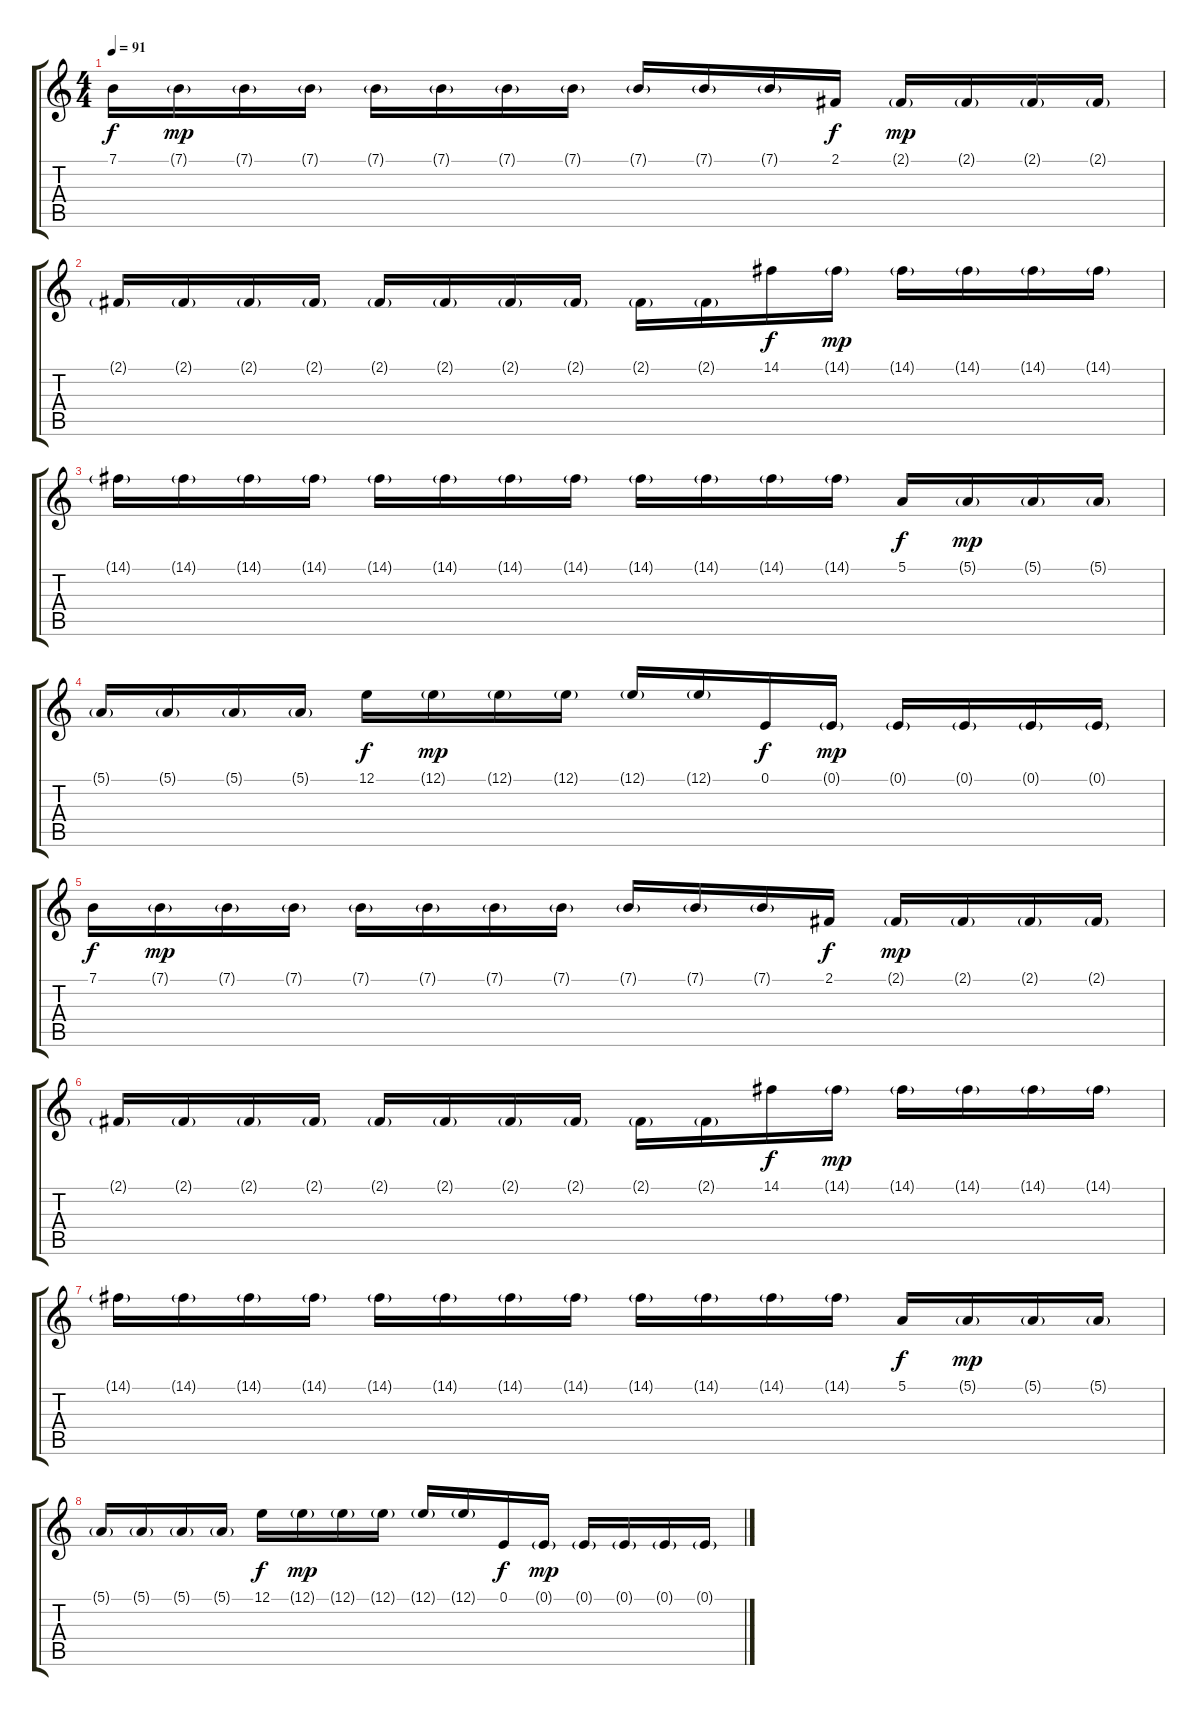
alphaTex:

\track "" {instrument electricgrandpiano}
\staff {score tabs}
\tuning (E4 B3 G3 D3 A2 E2) {hide}
\ts (4 4)
\tempo 91
\clef g2
\ks c
7.1.16{dy f volume 5} 7.1{g}.16{dy mp} 7.1{g}.16 7.1{g}.16 7.1{g}.16 7.1{g}.16 7.1{g}.16 7.1{g}.16 7.1{g}.16 7.1{g}.16 7.1{g}.16 2.1.16{dy f} 2.1{g}.16{dy mp} 2.1{g}.16 2.1{g}.16 2.1{g}.16 |
2.1{g}.16 2.1{g}.16 2.1{g}.16 2.1{g}.16 2.1{g}.16 2.1{g}.16 2.1{g}.16 2.1{g}.16 2.1{g}.16 2.1{g}.16 14.1.16{dy f} 14.1{g}.16{dy mp} 14.1{g}.16 14.1{g}.16 14.1{g}.16 14.1{g}.16 |
14.1{g}.16 14.1{g}.16 14.1{g}.16 14.1{g}.16 14.1{g}.16 14.1{g}.16 14.1{g}.16 14.1{g}.16 14.1{g}.16 14.1{g}.16 14.1{g}.16 14.1{g}.16 5.1.16{dy f} 5.1{g}.16{dy mp} 5.1{g}.16 5.1{g}.16 |
5.1{g}.16 5.1{g}.16 5.1{g}.16 5.1{g}.16 12.1.16{dy f} 12.1{g}.16{dy mp} 12.1{g}.16 12.1{g}.16 12.1{g}.16 12.1{g}.16 0.1.16{dy f} 0.1{g}.16{dy mp} 0.1{g}.16 0.1{g}.16 0.1{g}.16 0.1{g}.16 |
7.1.16{dy f} 7.1{g}.16{dy mp} 7.1{g}.16 7.1{g}.16 7.1{g}.16 7.1{g}.16 7.1{g}.16 7.1{g}.16 7.1{g}.16 7.1{g}.16 7.1{g}.16 2.1.16{dy f} 2.1{g}.16{dy mp} 2.1{g}.16 2.1{g}.16 2.1{g}.16 |
2.1{g}.16 2.1{g}.16 2.1{g}.16 2.1{g}.16 2.1{g}.16 2.1{g}.16 2.1{g}.16 2.1{g}.16 2.1{g}.16 2.1{g}.16 14.1.16{dy f} 14.1{g}.16{dy mp} 14.1{g}.16 14.1{g}.16 14.1{g}.16 14.1{g}.16 |
14.1{g}.16 14.1{g}.16 14.1{g}.16 14.1{g}.16 14.1{g}.16 14.1{g}.16 14.1{g}.16 14.1{g}.16 14.1{g}.16 14.1{g}.16 14.1{g}.16 14.1{g}.16 5.1.16{dy f} 5.1{g}.16{dy mp} 5.1{g}.16 5.1{g}.16 |
5.1{g}.16 5.1{g}.16 5.1{g}.16 5.1{g}.16 12.1.16{dy f} 12.1{g}.16{dy mp} 12.1{g}.16 12.1{g}.16 12.1{g}.16 12.1{g}.16 0.1.16{dy f} 0.1{g}.16{dy mp} 0.1{g}.16 0.1{g}.16 0.1{g}.16 0.1{g}.16
